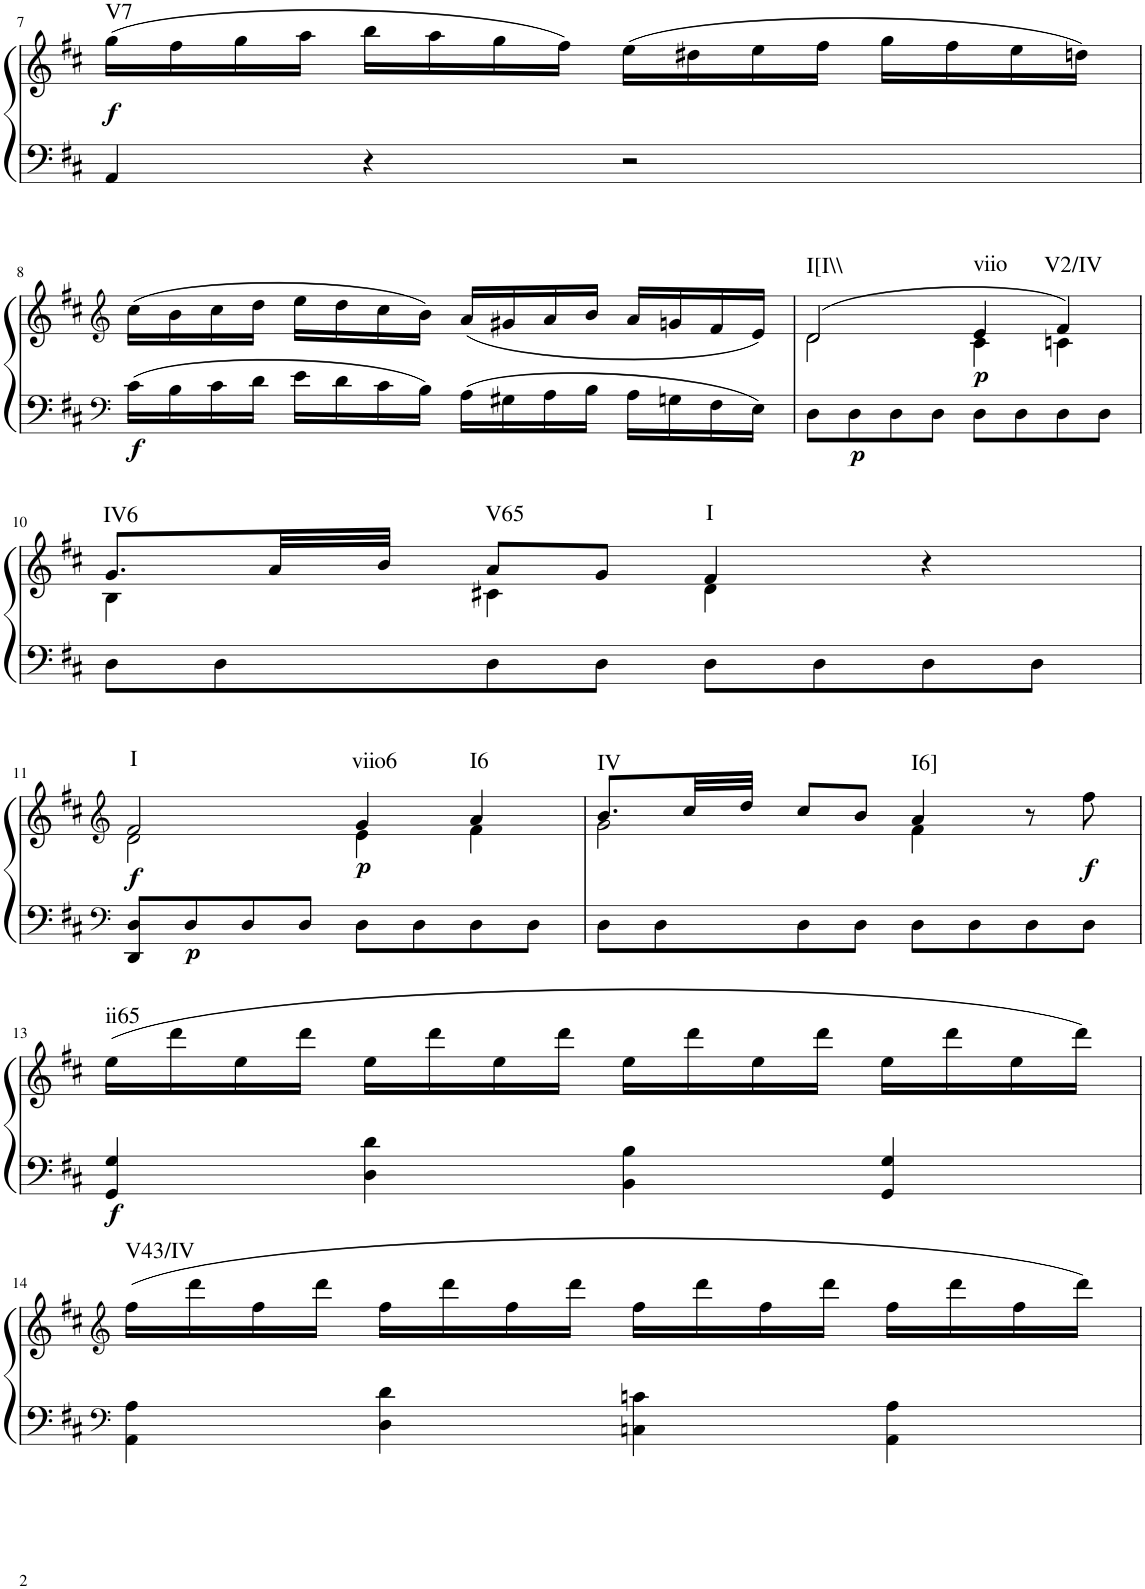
**kern	**kern	**dynam	**harte
*part1	*part1	*part1	*part1
*staff2	*staff1	*staff1/2	*
*I"unbenannt2	*	*	*
!!LO:PB:g=z
*clefF4	*clefG2	*	*
*k[f#c#]	*k[f#c#]	*	*
*M4/4	*M4/4	*	*
=7	=7	=7	=7
!	!	!LO:DY:b	!LO:H:kt=V7
4AA/	(16gg\LL	f	N
.	16ff#\	.	.
.	16gg\	.	.
.	16aa\JJ	.	.
4r	16bb\LL	.	.
.	16aa\	.	.
.	16gg\	.	.
.	16ff#\JJ)	.	.
2r	(16ee\LL	.	.
.	16dd#X\	.	.
.	16ee\	.	.
.	16ff#\JJ	.	.
.	16gg\LL	.	.
.	16ff#\	.	.
.	16ee\	.	.
.	16ddn\JJ)	.	.
!!LO:LB:g=z
=8	=8	=8	=8
*clefF4	*clefG2	*	*
!	!	!LO:DY:b=2	!
16c#\LL	(16cc#\LL	f	.
16B\	16b\	.	.
16c#\	16cc#\	.	.
16d\JJ	16dd\JJ	.	.
16e\LL	16ee\LL	.	.
16d\	16dd\	.	.
16c#\	16cc#\	.	.
16B\JJ	16b\JJ)	.	.
16A\LL	(16a/LL	.	.
16G#X\	16g#X/	.	.
16A\	16a/	.	.
16B\JJ	16b/JJ	.	.
16A\LL	16a/LL	.	.
16Gn\	16gn/	.	.
16F#\	16f#/	.	.
16E\JJ	16e/JJ)	.	.
=9	=9	=9	=9
*	*^	*	*
!	!	!	!	!LO:H:kt=I[I\\
8D\L	(2d/	2d\	.	N
!	!	!	!LO:DY:b=2	!
8D\	.	.	p	.
8D\	.	.	.	.
8D\J	.	.	.	.
!	!	!	!LO:DY:b	!LO:H:kt=viio
8D\L	4e/	4c#\	p	N
8D\	.	.	.	.
!	!	!	!	!LO:H:kt=V2/IV
8D\	4f#/)	4cn\	.	N
8D\J	.	.	.	.
!!LO:LB:g=z	!!
=10	=10	=10	=10	=10
!	!	!	!	!LO:H:kt=IV6
8D\L	8.g/L	4B\	.	N
8D\	.	.	.	.
.	32a/LL	.	.	.
.	32b/JJJ	.	.	.
!	!	!	!	!LO:H:kt=V65
8D\	8a/L	4c#X\	.	N
8D\J	8g/J	.	.	.
!	!	!	!	!LO:H:kt=I
8D\L	4f#/	4d\	.	N
8D\	.	.	.	.
8D\	4r	4ryy	.	.
8D\J	.	.	.	.
!!LO:LB:g=z	!!
=11	=11	=11	=11	=11
*clefF4	*clefG2	*	*	*
!	!	!	!LO:DY:b	!LO:H:kt=I
8DD/ 8D/L	2f#/	2d\	f	N
!	!	!	!LO:DY:b=2	!
8D/	.	.	p	.
8D/	.	.	.	.
8D/J	.	.	.	.
!	!	!	!LO:DY:b	!LO:H:kt=viio6
8D\L	4g/	4e\	p	N
8D\	.	.	.	.
!	!	!	!	!LO:H:kt=I6
8D\	4a/	4f#\	.	N
8D\J	.	.	.	.
=12	=12	=12	=12	=12
!	!	!	!	!LO:H:kt=IV
8D\L	8.b/L	2g\	.	N
8D\	.	.	.	.
.	32cc#/LL	.	.	.
.	32dd/JJJ	.	.	.
8D\	8cc#/L	.	.	.
8D\J	8b/J	.	.	.
!	!	!	!	!LO:H:kt=I6]
8D\L	4a/	4f#\	.	N
8D\	.	.	.	.
8D\	8r	4ryy	.	.
!	!	!	!LO:DY:b	!
8D\J	8ff#\	.	f	.
*	*v	*v	*	*
!!LO:LB:g=z
=13	=13	=13	=13
!	!	!LO:DY:b=2	!LO:H:kt=ii65
4GG/ 4G/	(16ee\LL	f	N
.	16ddd\	.	.
.	16ee\	.	.
.	16ddd\JJ	.	.
4D\ 4d\	16ee\LL	.	.
.	16ddd\	.	.
.	16ee\	.	.
.	16ddd\JJ	.	.
4BB\ 4B\	16ee\LL	.	.
.	16ddd\	.	.
.	16ee\	.	.
.	16ddd\JJ	.	.
4GG/ 4G/	16ee\LL	.	.
.	16ddd\	.	.
.	16ee\	.	.
.	16ddd\JJ)	.	.
!!LO:LB:g=z
=14	=14	=14	=14
*clefF4	*clefG2	*	*
!	!	!	!LO:H:kt=V43/IV
4AA\ 4A\	(16ff#\LL	.	N
.	16ddd\	.	.
.	16ff#\	.	.
.	16ddd\JJ	.	.
4D\ 4d\	16ff#\LL	.	.
.	16ddd\	.	.
.	16ff#\	.	.
.	16ddd\JJ	.	.
4Cn\ 4cn\	16ff#\LL	.	.
.	16ddd\	.	.
.	16ff#\	.	.
.	16ddd\JJ	.	.
4AA\ 4A\	16ff#\LL	.	.
.	16ddd\	.	.
.	16ff#\	.	.
.	16ddd\JJ)	.	.
=	=	=	=
*-	*-	*-	*-
